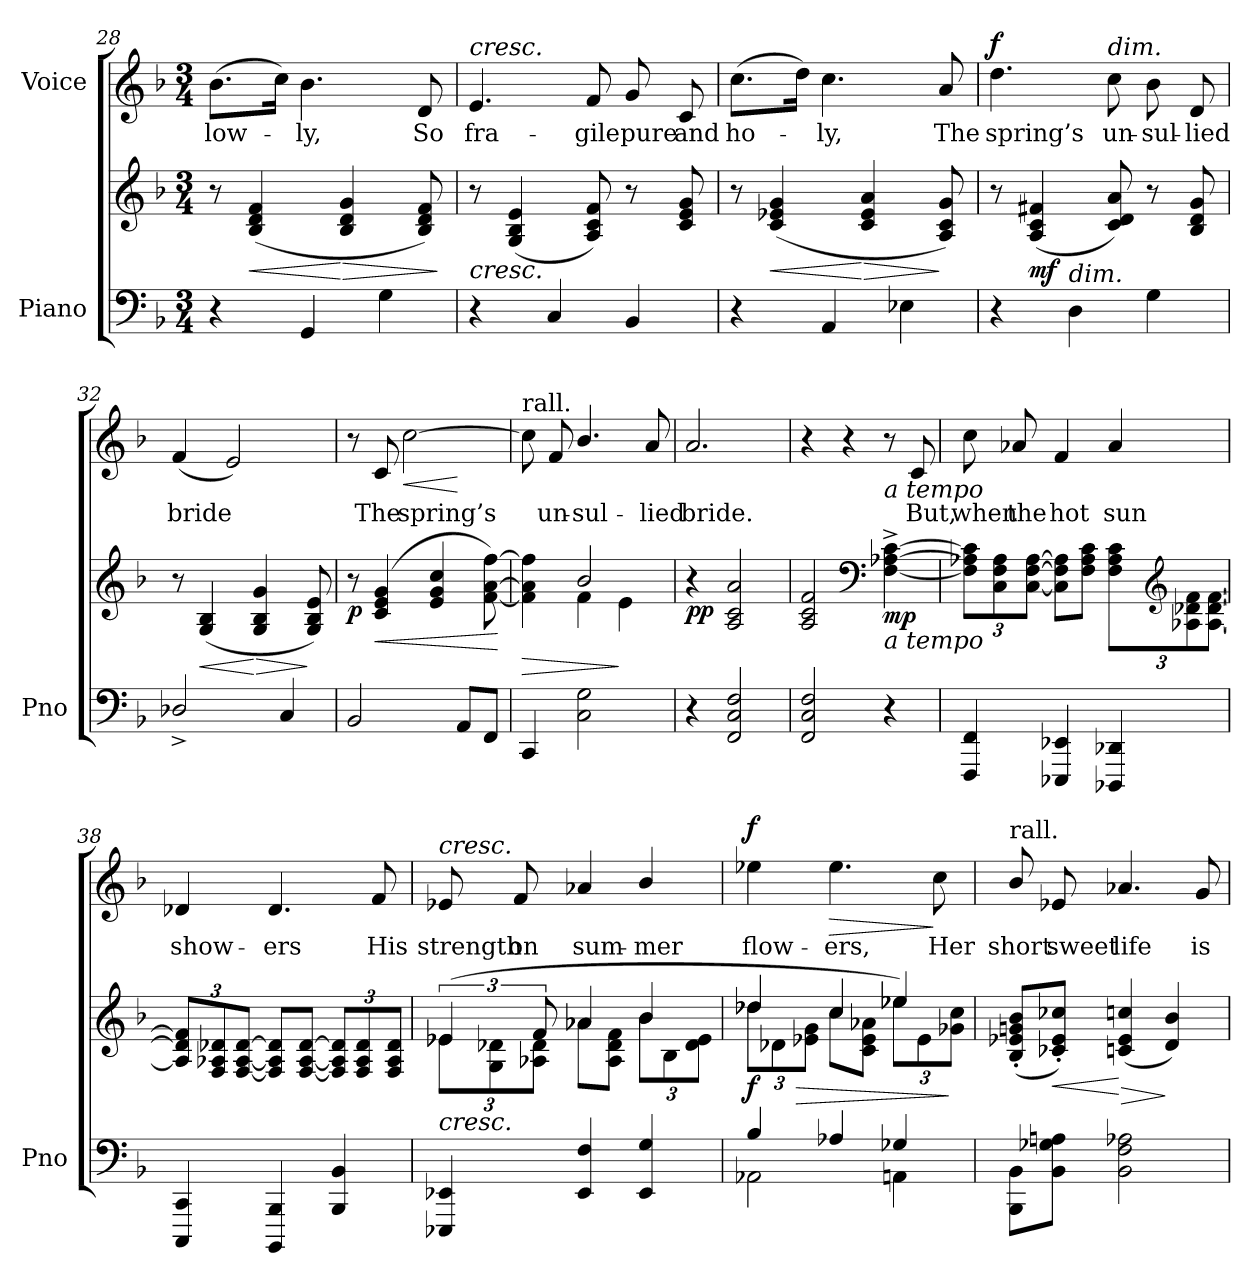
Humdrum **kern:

**kern	**kern	**dynam	**kern	**text	**dynam
*part2	*part2	*part2	*part1	*part1	*part1
*staff3	*staff2	*staff2/3	*staff1	*staff1	*staff1
*I"Piano	*	*	*I"Voice	*	*
*I'Pno	*	*	*	*	*
*clefF4	*clefG2	*	*clefG2	*	*
*k[b-]	*k[b-]	*	*k[b-]	*	*
*M3/4	*M3/4	*	*M3/4	*	*
=28	=28	=28	=28	=28	=28
!	!	!	!	!LO:LY:b	!
4r	8r	.	(8.b-\L	low-	.
!	!	!LO:HP:b	!	!	!
.	(>4B-/ 4d/ 4f/	<	.	.	.
.	.	.	16cc\Jk)	.	.
!	!	!	!	!LO:LY:b	!
4GG/	.	.	4.b-\	-ly,	.
!	!	!LO:HP:n=1:b	!	!	!
.	4B-/ 4d/ 4g/	[ >	.	.	.
4G\	.	.	.	.	.
!	!	!	!	!LO:LY:b	!
.	8B-/ 8d/ 8f/)	.	8d/	So	.
.	.	]	.	.	.
!!LO:PB:g=z
=29	=29	=29	=29	=29	=29
!	!	!	!LO:TX:a:i:t=cresc.	!	!
!	!LO:TX:b:i:t=cresc.	!	!	!	!
!	!	!	!	!LO:LY:b	!
4r	8r	.	4.e/	fra-	.
.	(>4G/ 4B-/ 4e/	.	.	.	.
4C/	.	.	.	.	.
!	!	!	!	!LO:LY:b	!
.	8A/ 8c/ 8f/)	.	8f/	-gile	.
!	!	!	!	!LO:LY:b	!
4BB-/	8r	.	8g/	pure	.
!	!	!	!	!LO:LY:b	!
.	8c/ 8e/ 8g/	.	8c/	and	.
=30	=30	=30	=30	=30	=30
!	!	!	!	!LO:LY:b	!
4r	8r	.	(8.cc\L	ho-	.
!	!	!LO:HP:b	!	!	!
.	(>4c/ 4e-X/ 4g/	<	.	.	.
.	.	.	16dd\Jk)	.	.
!	!	!	!	!LO:LY:b	!
4AA/	.	.	4.cc\	-ly,	.
!	!	!LO:HP:n=1:b	!	!	!
.	4c/ 4e-/ 4a/	[ >	.	.	.
4E-X\	.	.	.	.	.
!	!	!	!	!LO:LY:b	!
.	8A/ 8c/ 8g/)	]	8a/	The	.
!!LO:LB:g=z
=31	=31	=31	=31	=31	=31
!	!	!	!	!LO:LY:b	!LO:DY:a
4r	8r	.	4.dd\	spring’s	f
!	!	!LO:DY:b	!	!	!
.	(>4A/ 4c/ 4f#X/	mf	.	.	.
!LO:TX:a:i:t=dim.	!	!	!	!	!
4D\	.	.	.	.	.
!	!	!	!LO:TX:a:i:t=dim.	!	!
!	!	!	!	!LO:LY:b	!
.	8c/ 8d/ 8a/)	.	8cc\	un-	.
!	!	!	!	!LO:LY:b	!
4G\	8r	.	8b-\	-sul-	.
!	!	!	!	!LO:LY:b	!
.	8B-/ 8d/ 8g/	.	8d/	-lied	.
=32	=32	=32	=32	=32	=32
!	!	!	!	!LO:LY:b	!
2D-X^/	8r	.	(4f/	bride	.
!	!	!LO:HP:b	!	!	!
.	(>4G/ 4B-/	<	.	.	.
.	.	.	2e/)	.	.
!	!	!LO:HP:n=1:b	!	!	!
.	4G/ 4B-/ 4g/	[ >	.	.	.
4C/	.	.	.	.	.
.	8G/ 8B-/ 8e/)	]	.	.	.
=33	=33	=33	=33	=33	=33
*	*	*	*^	*	*
!	!	!LO:DY:b	!	!	!	!
2BB-/	8r	p	8r	4ryy	.	.
!	!	!LO:HP:b	!	!	!LO:LY:b	!
.	(4c/ 4e/ 4g/	<	8c/	.	The	.
!	!	!	!	!	!LO:LY:b	!LO:HP:b
.	.	.	[2cc\	4ryy	spring’s	<
.	4e/ 4g/ 4cc/	.	.	.	.	.
8AA/L	.	.	.	4ryy	.	[
8FF/J	[8f\ [>8a\ [>8ff\)	.	.	.	.	.
*	*	*	*v	*v	*	*
.	.	[	.	.	.
!!LO:LB:g=z
=34	=34	=34	=34	=34	=34
!	!	!	!LO:TX:a:t=rall.	!	!
!	!LO:TX:b:i:t=rall.	!	!	!	!
!	!	!LO:HP:b	!	!	!
*	*^	*	*	*	*
4CC/	4f\] 4a\] 4ff\]	4ryy	>	8cc\]	.	.
!	!	!	!	!	!LO:LY:b	!
.	.	.	.	8f/	un-	.
!	!	!	!	!	!LO:LY:b	!
2C\ 2G\	2b-/	4f\	.	4.b-/	-sul-	.
.	.	4e\	]	.	.	.
!	!	!	!	!	!LO:LY:b	!
.	.	.	.	8a/	-lied	.
*	*v	*v	*	*	*	*
=35	=35	=35	=35	=35	=35
!	!	!LO:DY:b	!	!LO:LY:b	!
4r	4r	pp	2.a/	bride.	.
2FF/ 2C/ 2F/	2A/ 2c/ 2a/	.	.	.	.
=36	=36	=36	=36	=36	=36
2FF/ 2C/ 2F/	2A/ 2c/ 2f/	.	4r	.	.
.	.	.	4r	.	.
*	*clefF4	*	*	*	*
!	!	!	!LO:TX:b:i:t=a tempo	!	!
!	!LO:TX:b:i:t=a tempo	!	!	!	!
!	!	!LO:DY:b	!	!	!
4r	[4F\^< [4A-X\^< [4c\^<	mp	8r	.	.
!	!	!	!	!LO:LY:b	!
.	.	.	8c/	But,	.
!!LO:LB:g=z
=37	=37	=37	=37	=37	=37
*	*Xbrackettup	*	*	*	*
!	!	!	!	!LO:LY:b	!
4FFF/ 4FF/	12F\] 12A-X\] 12c\]L	.	8cc\	when	.
.	12C\ 12F\ 12A-\	.	.	.	.
!	!	!	!	!LO:LY:b	!
.	.	.	8a-X/	the	.
.	[12C\ [12F\ [12A-\J	.	.	.	.
!	!	!	!	!LO:LY:b	!
4EEE-X/ 4EE-X/	8C\] 8F\] 8A-\]L	.	4f/	hot	.
.	8F\ 8A-\ 8c\J	.	.	.	.
!	!	!	!	!LO:LY:b	!
4DDD-X/ 4DD-X/	12F\ 12A-\ 12c\L	.	4a-/	sun	.
*	*clefG2	*	*	*	*
.	12A-X\ 12d-X\ 12f\	.	.	.	.
.	[12A-\ [12d-\ [12f\J	.	.	.	.
=38	=38	=38	=38	=38	=38
!	!	!	!	!LO:LY:b	!
4CCC/ 4CC/	12A-/] 12d-/] 12f/]L	.	4d-X/	show-	.
.	12F/ 12A-X/ 12d-X/	.	.	.	.
.	[12F/ [12A-/ [12d-/J	.	.	.	.
!	!	!	!	!LO:LY:b	!
4BBBB-/ 4BBB-/	8F/] 8A-/] 8d-/]L	.	4.d-/	-ers	.
.	[8F/ [8A-/ [8d-/J	.	.	.	.
4BBB-/ 4BB-/	12F/] 12A-/] 12d-/]L	.	.	.	.
.	12F/ 12A-/ 12d-/	.	.	.	.
!	!	!	!	!LO:LY:b	!
.	.	.	8f/	His	.
.	12F/ 12A-/ 12d-/J	.	.	.	.
!!LO:PB:g=z
=39	=39	=39	=39	=39	=39
*	*^	*	*	*	*
*	*brackettup	*Xbrackettup	*	*	*	*
!	!	!	!	!LO:TX:a:i:t=cresc.	!	!
!	!LO:TX:b:i:t=cresc.	!	!	!	!	!
!	!	!	!	!	!LO:LY:b	!
4EEE-X/ 4EE-X/	(6e-X/	12e-\L	.	8e-X/	strength	.
.	.	12G\ 12d-X\	.	.	.	.
!	!	!	!	!	!LO:LY:b	!
.	.	.	.	8f/	on	.
.	12f/	12A-X\ 12d-\J	.	.	.	.
!	!	!	!	!	!LO:LY:b	!
4EE-/ 4F/	4a-X/	8a-\L	.	4a-X/	sum-	.
.	.	8A-\ 8d-\ 8f\J	.	.	.	.
!	!	!	!	!	!LO:LY:b	!
4EE-/ 4G/	4b-/	12b-\L	.	4b-/	-mer	.
.	.	12B-\	.	.	.	.
.	.	12d-\ 12e-\J	.	.	.	.
=40	=40	=40	=40	=40	=40	=40
*^	*	*	*	*	*	*
!	!	!	!	!LO:DY:b	!	!LO:LY:b	!LO:DY:a
4B-/	2AA-X\	4dd-X/	12dd-\L	f	4ee-X\	flow-	f
.	.	.	12d-X\	.	.	.	.
!	!	!	!	!LO:HP:b	!	!	!
.	.	.	12e-X\ 12g\J	>	.	.	.
!	!	!	!	!	!	!LO:LY:b	!LO:HP:b
4A-X/	.	4cc/	8cc\L	.	4.ee-\	-ers,	>
.	.	.	8c\ 8e-\ 8a-X\J	.	.	.	.
4G-X/	4AAn\	4ee-j/)	12ee-\L	.	.	.	.
.	.	.	12e-\	.	.	.	.
!	!	!	!	!	!	!LO:LY:b	!
.	.	.	.	.	8cc\	Her	]
.	.	.	12g-X\ 12cc\J	]	.	.	.
*v	*v	*	*	*	*	*	*
!!LO:LB:g=z
=41	=41	=41	=41	=41	=41	=41
!	!	!	!	!LO:TX:a:t=rall.	!	!
!	!	!	!LO:DY:b	!	!LO:LY:b	!
!	!	!	!LO:DY:n=1:b	!	!	!
*	*v	*v	*	*	*	*
8BBB-\ 8BB-\L	(8B-/' 8e-X/' 8gn/' 8b-/'L	p other-dynamics	8b-/	short	.
!	!	!LO:HP:b	!	!LO:LY:b	!
8BB-\ 8G-X\ 8An\J	8c-X/' 8e-/' 8cc-X/'J)	<	8e-X/	sweet	.
!	!	!LO:HP:n=1:b	!	!LO:LY:b	!
2BB-\ 2F\ 2A-X\	(4cn/ 4e-/ 4ccn/	[ >	4.a-X/	life	.
.	4d/ 4b-/)	]	.	.	.
!	!	!	!	!LO:LY:b	!
.	.	.	8g/	is	.
=	=	=	=	=	=
*-	*-	*-	*-	*-	*-
